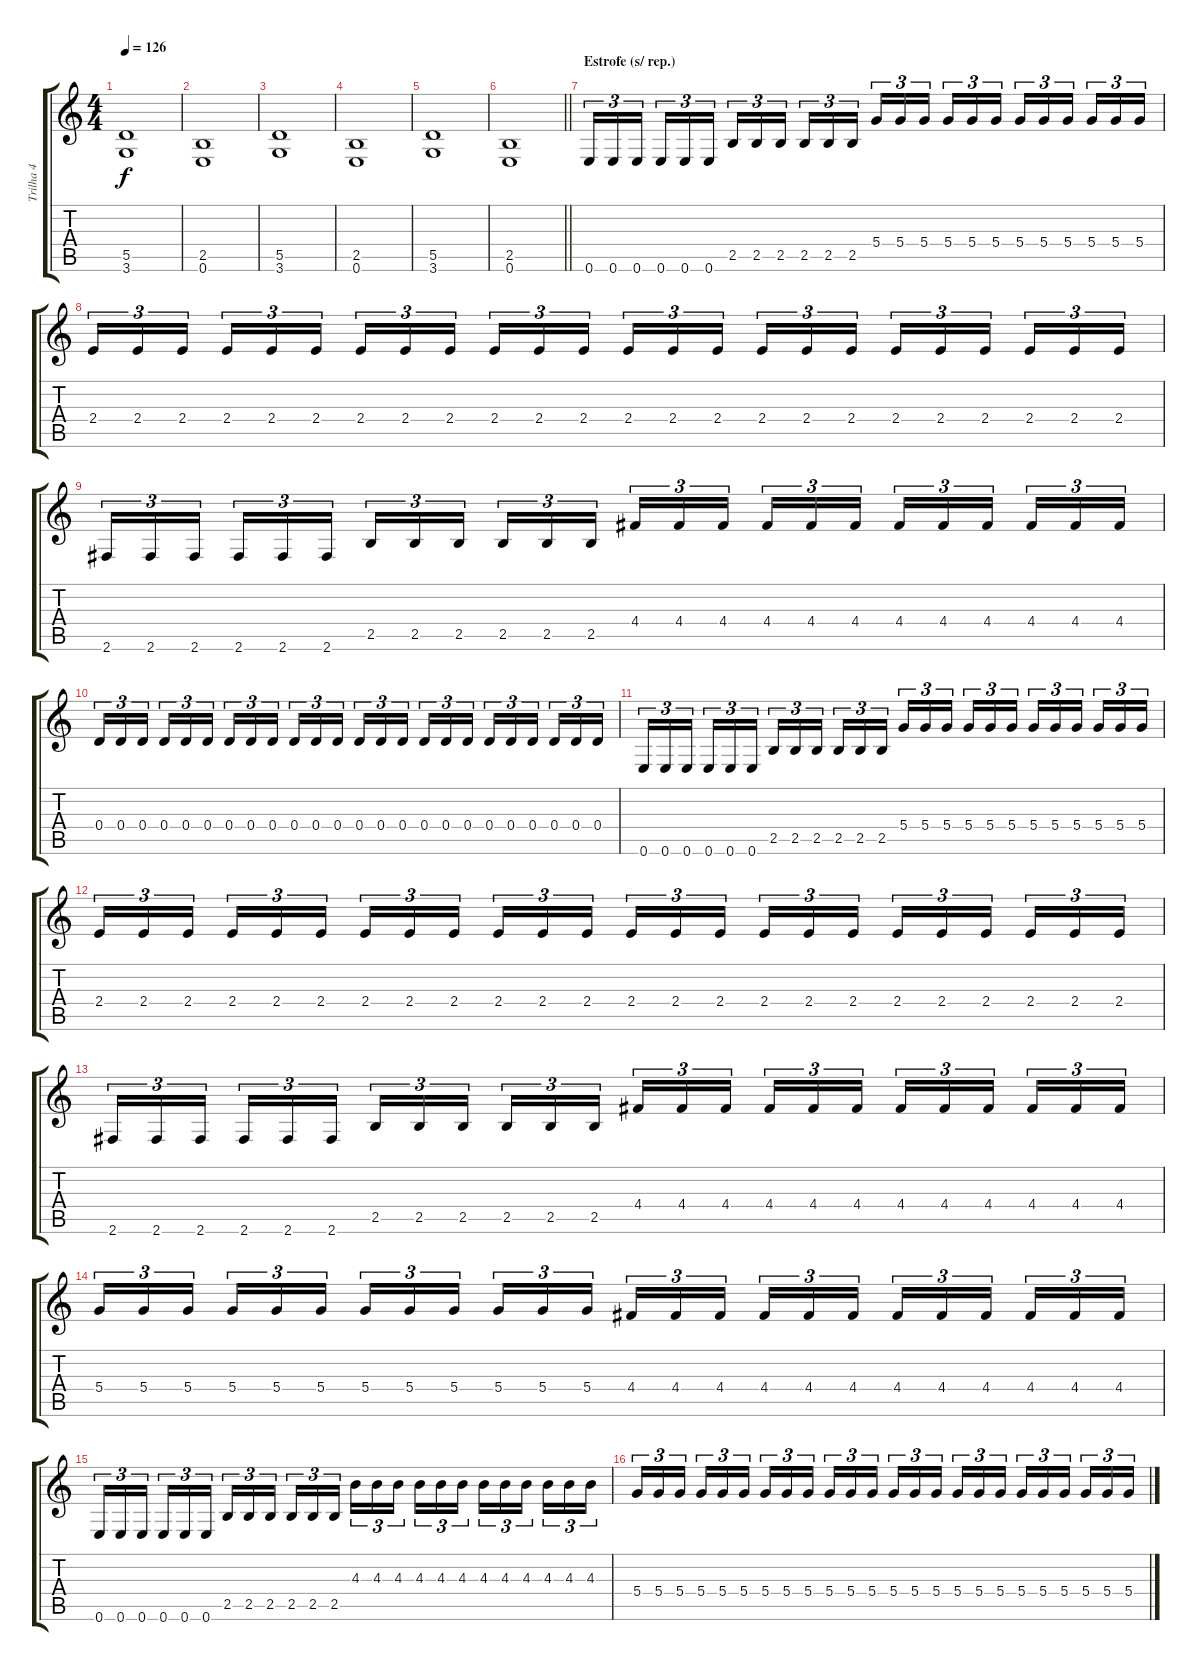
\track ("Trilha 4" "Trilha 4") {instrument distortionguitar}
\staff {score tabs}
\tuning (E4 B3 G3 D3 A2 E2) {hide}
\ts (4 4)
\tempo 126
\clef g2
\ks c
(5.5 3.6).1{dy f} |
(2.5 0.6).1 |
(5.5 3.6).1 |
(2.5 0.6).1 |
(5.5 3.6).1 |
\barLineRight lightlight
(2.5 0.6).1 |
\section ("" "Estrofe (s/ rep.)")
0.6.16{tu (3 2)} 0.6.16{tu (3 2)} 0.6.16{tu (3 2) beam splitsecondary} 0.6.16{tu (3 2)} 0.6.16{tu (3 2)} 0.6.16{tu (3 2)} 2.5.16{tu (3 2)} 2.5.16{tu (3 2)} 2.5.16{tu (3 2) beam splitsecondary} 2.5.16{tu (3 2)} 2.5.16{tu (3 2)} 2.5.16{tu (3 2)} 5.4.16{tu (3 2)} 5.4.16{tu (3 2)} 5.4.16{tu (3 2) beam splitsecondary} 5.4.16{tu (3 2)} 5.4.16{tu (3 2)} 5.4.16{tu (3 2)} 5.4.16{tu (3 2)} 5.4.16{tu (3 2)} 5.4.16{tu (3 2) beam splitsecondary} 5.4.16{tu (3 2)} 5.4.16{tu (3 2)} 5.4.16{tu (3 2)} |
2.4.16{tu (3 2)} 2.4.16{tu (3 2)} 2.4.16{tu (3 2) beam splitsecondary} 2.4.16{tu (3 2)} 2.4.16{tu (3 2)} 2.4.16{tu (3 2)} 2.4.16{tu (3 2)} 2.4.16{tu (3 2)} 2.4.16{tu (3 2) beam splitsecondary} 2.4.16{tu (3 2)} 2.4.16{tu (3 2)} 2.4.16{tu (3 2)} 2.4.16{tu (3 2)} 2.4.16{tu (3 2)} 2.4.16{tu (3 2) beam splitsecondary} 2.4.16{tu (3 2)} 2.4.16{tu (3 2)} 2.4.16{tu (3 2)} 2.4.16{tu (3 2)} 2.4.16{tu (3 2)} 2.4.16{tu (3 2) beam splitsecondary} 2.4.16{tu (3 2)} 2.4.16{tu (3 2)} 2.4.16{tu (3 2)} |
2.6.16{tu (3 2)} 2.6.16{tu (3 2)} 2.6.16{tu (3 2) beam splitsecondary} 2.6.16{tu (3 2)} 2.6.16{tu (3 2)} 2.6.16{tu (3 2)} 2.5.16{tu (3 2)} 2.5.16{tu (3 2)} 2.5.16{tu (3 2) beam splitsecondary} 2.5.16{tu (3 2)} 2.5.16{tu (3 2)} 2.5.16{tu (3 2)} 4.4.16{tu (3 2)} 4.4.16{tu (3 2)} 4.4.16{tu (3 2) beam splitsecondary} 4.4.16{tu (3 2)} 4.4.16{tu (3 2)} 4.4.16{tu (3 2)} 4.4.16{tu (3 2)} 4.4.16{tu (3 2)} 4.4.16{tu (3 2) beam splitsecondary} 4.4.16{tu (3 2)} 4.4.16{tu (3 2)} 4.4.16{tu (3 2)} |
0.4.16{tu (3 2)} 0.4.16{tu (3 2)} 0.4.16{tu (3 2) beam splitsecondary} 0.4.16{tu (3 2)} 0.4.16{tu (3 2)} 0.4.16{tu (3 2)} 0.4.16{tu (3 2)} 0.4.16{tu (3 2)} 0.4.16{tu (3 2) beam splitsecondary} 0.4.16{tu (3 2)} 0.4.16{tu (3 2)} 0.4.16{tu (3 2)} 0.4.16{tu (3 2)} 0.4.16{tu (3 2)} 0.4.16{tu (3 2) beam splitsecondary} 0.4.16{tu (3 2)} 0.4.16{tu (3 2)} 0.4.16{tu (3 2)} 0.4.16{tu (3 2)} 0.4.16{tu (3 2)} 0.4.16{tu (3 2) beam splitsecondary} 0.4.16{tu (3 2)} 0.4.16{tu (3 2)} 0.4.16{tu (3 2)} |
0.6.16{tu (3 2)} 0.6.16{tu (3 2)} 0.6.16{tu (3 2) beam splitsecondary} 0.6.16{tu (3 2)} 0.6.16{tu (3 2)} 0.6.16{tu (3 2)} 2.5.16{tu (3 2)} 2.5.16{tu (3 2)} 2.5.16{tu (3 2) beam splitsecondary} 2.5.16{tu (3 2)} 2.5.16{tu (3 2)} 2.5.16{tu (3 2)} 5.4.16{tu (3 2)} 5.4.16{tu (3 2)} 5.4.16{tu (3 2) beam splitsecondary} 5.4.16{tu (3 2)} 5.4.16{tu (3 2)} 5.4.16{tu (3 2)} 5.4.16{tu (3 2)} 5.4.16{tu (3 2)} 5.4.16{tu (3 2) beam splitsecondary} 5.4.16{tu (3 2)} 5.4.16{tu (3 2)} 5.4.16{tu (3 2)} |
2.4.16{tu (3 2)} 2.4.16{tu (3 2)} 2.4.16{tu (3 2) beam splitsecondary} 2.4.16{tu (3 2)} 2.4.16{tu (3 2)} 2.4.16{tu (3 2)} 2.4.16{tu (3 2)} 2.4.16{tu (3 2)} 2.4.16{tu (3 2) beam splitsecondary} 2.4.16{tu (3 2)} 2.4.16{tu (3 2)} 2.4.16{tu (3 2)} 2.4.16{tu (3 2)} 2.4.16{tu (3 2)} 2.4.16{tu (3 2) beam splitsecondary} 2.4.16{tu (3 2)} 2.4.16{tu (3 2)} 2.4.16{tu (3 2)} 2.4.16{tu (3 2)} 2.4.16{tu (3 2)} 2.4.16{tu (3 2) beam splitsecondary} 2.4.16{tu (3 2)} 2.4.16{tu (3 2)} 2.4.16{tu (3 2)} |
2.6.16{tu (3 2)} 2.6.16{tu (3 2)} 2.6.16{tu (3 2) beam splitsecondary} 2.6.16{tu (3 2)} 2.6.16{tu (3 2)} 2.6.16{tu (3 2)} 2.5.16{tu (3 2)} 2.5.16{tu (3 2)} 2.5.16{tu (3 2) beam splitsecondary} 2.5.16{tu (3 2)} 2.5.16{tu (3 2)} 2.5.16{tu (3 2)} 4.4.16{tu (3 2)} 4.4.16{tu (3 2)} 4.4.16{tu (3 2) beam splitsecondary} 4.4.16{tu (3 2)} 4.4.16{tu (3 2)} 4.4.16{tu (3 2)} 4.4.16{tu (3 2)} 4.4.16{tu (3 2)} 4.4.16{tu (3 2) beam splitsecondary} 4.4.16{tu (3 2)} 4.4.16{tu (3 2)} 4.4.16{tu (3 2)} |
5.4.16{tu (3 2)} 5.4.16{tu (3 2)} 5.4.16{tu (3 2) beam splitsecondary} 5.4.16{tu (3 2)} 5.4.16{tu (3 2)} 5.4.16{tu (3 2)} 5.4.16{tu (3 2)} 5.4.16{tu (3 2)} 5.4.16{tu (3 2) beam splitsecondary} 5.4.16{tu (3 2)} 5.4.16{tu (3 2)} 5.4.16{tu (3 2)} 4.4.16{tu (3 2)} 4.4.16{tu (3 2)} 4.4.16{tu (3 2) beam splitsecondary} 4.4.16{tu (3 2)} 4.4.16{tu (3 2)} 4.4.16{tu (3 2)} 4.4.16{tu (3 2)} 4.4.16{tu (3 2)} 4.4.16{tu (3 2) beam splitsecondary} 4.4.16{tu (3 2)} 4.4.16{tu (3 2)} 4.4.16{tu (3 2)} |
0.6.16{tu (3 2)} 0.6.16{tu (3 2)} 0.6.16{tu (3 2) beam splitsecondary} 0.6.16{tu (3 2)} 0.6.16{tu (3 2)} 0.6.16{tu (3 2)} 2.5.16{tu (3 2)} 2.5.16{tu (3 2)} 2.5.16{tu (3 2) beam splitsecondary} 2.5.16{tu (3 2)} 2.5.16{tu (3 2)} 2.5.16{tu (3 2)} 4.3.16{tu (3 2)} 4.3.16{tu (3 2)} 4.3.16{tu (3 2) beam splitsecondary} 4.3.16{tu (3 2)} 4.3.16{tu (3 2)} 4.3.16{tu (3 2)} 4.3.16{tu (3 2)} 4.3.16{tu (3 2)} 4.3.16{tu (3 2) beam splitsecondary} 4.3.16{tu (3 2)} 4.3.16{tu (3 2)} 4.3.16{tu (3 2)} |
5.4.16{tu (3 2)} 5.4.16{tu (3 2)} 5.4.16{tu (3 2) beam splitsecondary} 5.4.16{tu (3 2)} 5.4.16{tu (3 2)} 5.4.16{tu (3 2)} 5.4.16{tu (3 2)} 5.4.16{tu (3 2)} 5.4.16{tu (3 2) beam splitsecondary} 5.4.16{tu (3 2)} 5.4.16{tu (3 2)} 5.4.16{tu (3 2)} 5.4.16{tu (3 2)} 5.4.16{tu (3 2)} 5.4.16{tu (3 2) beam splitsecondary} 5.4.16{tu (3 2)} 5.4.16{tu (3 2)} 5.4.16{tu (3 2)} 5.4.16{tu (3 2)} 5.4.16{tu (3 2)} 5.4.16{tu (3 2) beam splitsecondary} 5.4.16{tu (3 2)} 5.4.16{tu (3 2)} 5.4.16{tu (3 2)}
